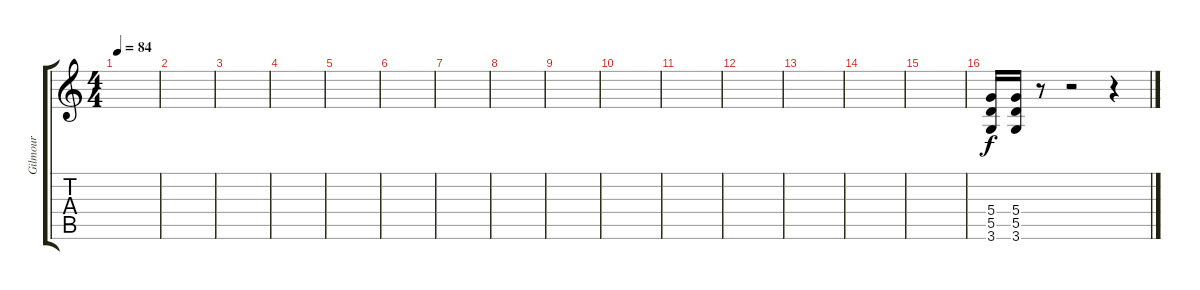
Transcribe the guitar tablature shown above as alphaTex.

\track ("Gilmour" "Gilmour") {instrument overdrivenguitar}
\staff {score tabs}
\tuning (E4 B3 G3 D3 A2 E2) {hide}
\ts (4 4)
\tempo 84
\clef g2
\ks c
|
|
|
|
|
|
|
|
|
|
|
|
|
|
|
(5.4 5.5 3.6).16 (5.4 5.5 3.6).16 r.8 r.2 r.4
